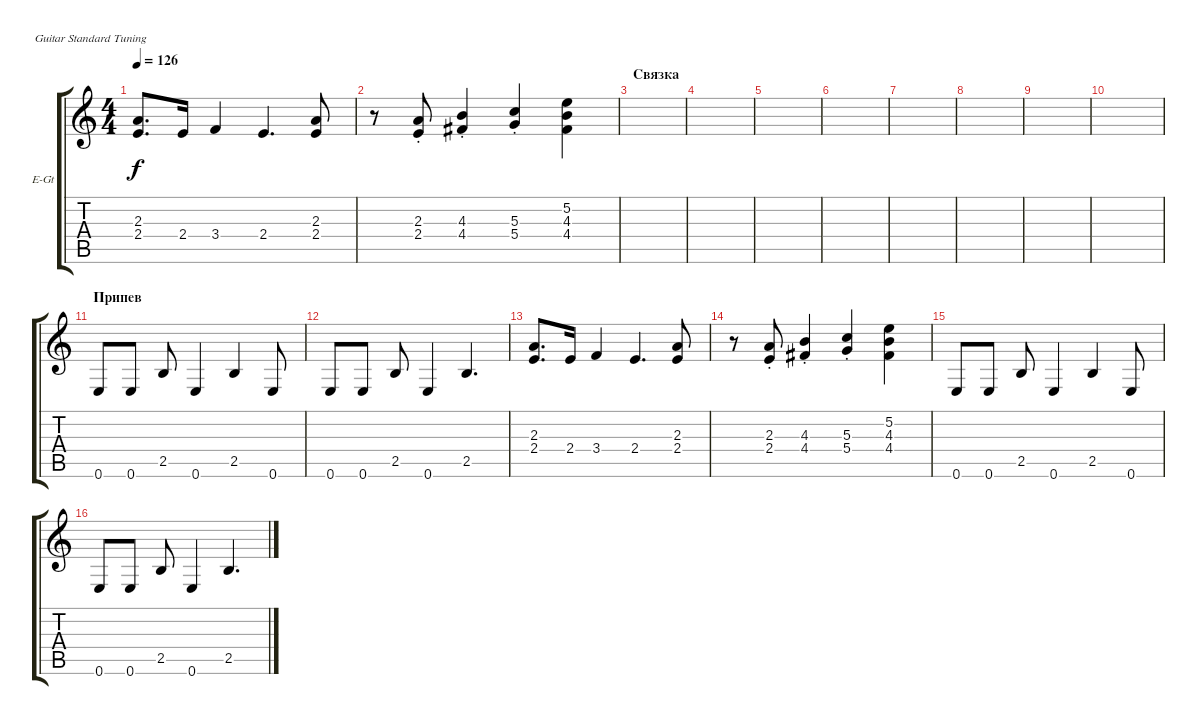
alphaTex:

\defaultSystemsLayout 4
\bracketExtendMode groupsimilarinstruments
\firstSystemTrackNameOrientation horizontal
\otherSystemsTrackNameOrientation horizontal
\track ("Г. Каспарян" "E-Gt") {instrument overdrivenguitar}
\staff {score tabs}
\tuning (E4 B3 G3 D3 A2 E2)
\ts (4 4)
\tempo 126
\clef g2
\ks c
(2.4 2.3).8{d dy f} 2.4.16 3.4.4 2.4.4{d} (2.4 2.3).8 |
r.8 (2.4{st} 2.3{st}).8 (4.4{st} 4.3{st}).4 (5.4{st} 5.3{st}).4 (4.3 5.2 4.4).4 |
\section ("" "Связка")
|
|
|
|
|
|
|
|
\section ("" "Припев")
0.6.8 0.6.8 2.5.8 0.6.4 2.5.4 0.6.8 |
0.6.8 0.6.8 2.5.8 0.6.4 2.5.4{d} |
(2.4 2.3).8{d} 2.4.16 3.4.4 2.4.4{d} (2.4 2.3).8 |
r.8 (2.4{st} 2.3{st}).8 (4.4{st} 4.3{st}).4 (5.4{st} 5.3{st}).4 (4.3 5.2 4.4).4 |
0.6.8 0.6.8 2.5.8 0.6.4 2.5.4 0.6.8 |
0.6.8 0.6.8 2.5.8 0.6.4 2.5.4{d}
